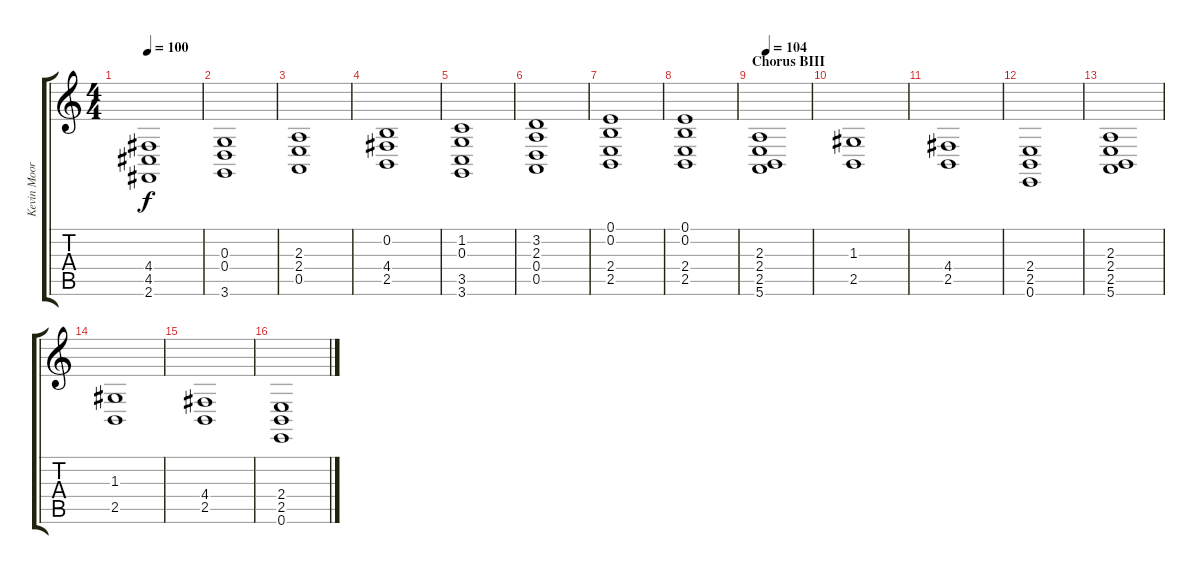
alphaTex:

\track ("Kevin Moore (organ)" "Kevin Moor") {instrument lead1square}
\staff {score tabs}
\tuning (E4 B3 G3 D3 A2 E2) {hide}
\ts (4 4)
\tempo 100
\clef g2
\ks c
(4.4 4.5 2.6).1{dy f} |
(0.3 0.4 3.6).1 |
(2.3 2.4 0.5).1 |
(0.2 4.4 2.5).1 |
(1.2 0.3 3.5 3.6).1 |
(3.2 2.3 0.4 0.5).1 |
(0.1 0.2 2.4 2.5).1 |
(0.1 0.2 2.4 2.5).1 |
\section ("" "Chorus BIII")
\tempo 104
(2.3 2.4 2.5 5.6).1{volume 9 instrument stringensemble1} |
(1.3 2.5).1 |
(4.4 2.5).1 |
(2.4 2.5 0.6).1 |
(2.3 2.4 2.5 5.6).1 |
(1.3 2.5).1 |
(4.4 2.5).1 |
(2.4 2.5 0.6).1
